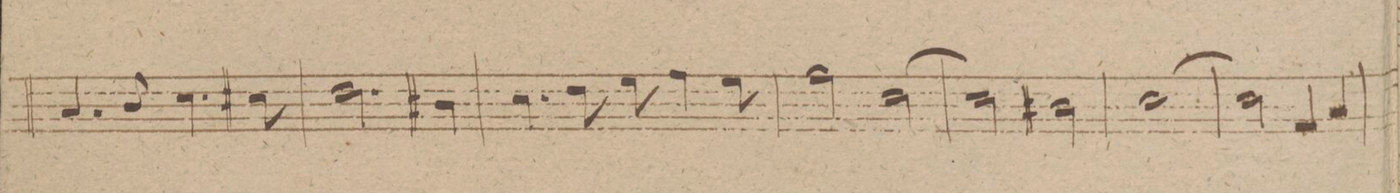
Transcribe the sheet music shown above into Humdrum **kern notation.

**kern	**dynam
*I"Trombone Tenore.	*
*clefC4	*
*k[f#c#g#d#]	*
*met(c)	*
*M4/4	*
4.G#/	.
8A/	.
4.B\	.
8B#X\	.
=266	=266
2.c#\	.
4A#X\	.
=267	=267
4.B\	.
8c#\	.
8d#\	.
4e\	.
8d#\	.
=268	=268
2e\	.
[2B\	.
=269	=269
2B\]	.
2A#X\	.
=270	=270
[1B\	.
=271	=271
2B\]	.
4E/	.
4G#/	.
=272	=272
*-	*-
